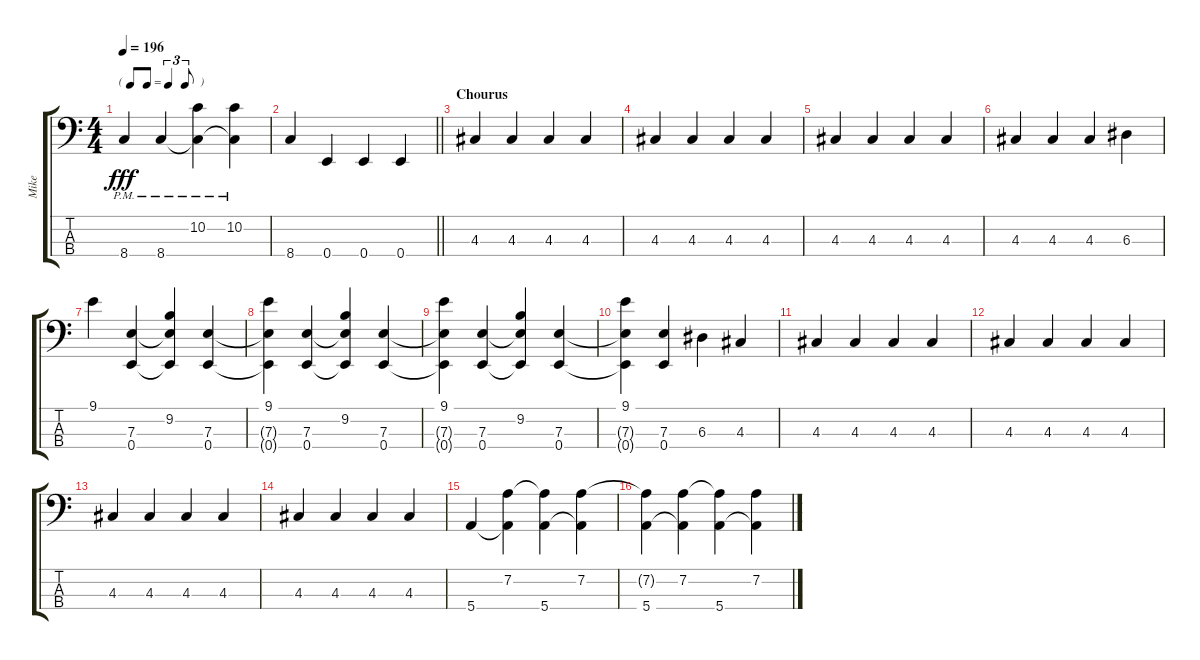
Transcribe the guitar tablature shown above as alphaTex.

\track ("Mike" "Mike") {instrument electricbasspick}
\staff {score tabs}
\tuning (G2 D2 A1 E1) {hide}
\ts (4 4)
\tf triplet8th
\tempo 196
\clef f4
\ks c
8.4{pm}.4{dy fff} 8.4{pm}.4 (10.2{pm} 8.4{t}).4 (10.2{pm} 8.4{t}).4 |
\barLineRight lightlight
8.4.4 0.4.4 0.4.4 0.4.4 |
\section ("" "Chourus")
4.3.4 4.3.4 4.3.4 4.3.4 |
4.3.4 4.3.4 4.3.4 4.3.4 |
4.3.4 4.3.4 4.3.4 4.3.4 |
4.3.4 4.3.4 4.3.4 6.3.4 |
9.1.4 (7.3 0.4).4 (9.2 7.3{t} 0.4{t}).4 (7.3 0.4).4 |
(9.1 7.3{t} 0.4{t}).4 (7.3 0.4).4 (9.2 7.3{t} 0.4{t}).4 (7.3 0.4).4 |
(9.1 7.3{t} 0.4{t}).4 (7.3 0.4).4 (9.2 7.3{t} 0.4{t}).4 (7.3 0.4).4 |
(9.1 7.3{t} 0.4{t}).4 (7.3 0.4).4 6.3.4 4.3.4 |
4.3.4 4.3.4 4.3.4 4.3.4 |
4.3.4 4.3.4 4.3.4 4.3.4 |
4.3.4 4.3.4 4.3.4 4.3.4 |
4.3.4 4.3.4 4.3.4 4.3.4 |
5.4.4 (7.2 5.4{t}).4 (7.2{t} 5.4).4 (7.2 5.4{t}).4 |
(7.2{t} 5.4).4 (7.2 5.4{t}).4 (7.2{t} 5.4).4 (7.2 5.4{t}).4
